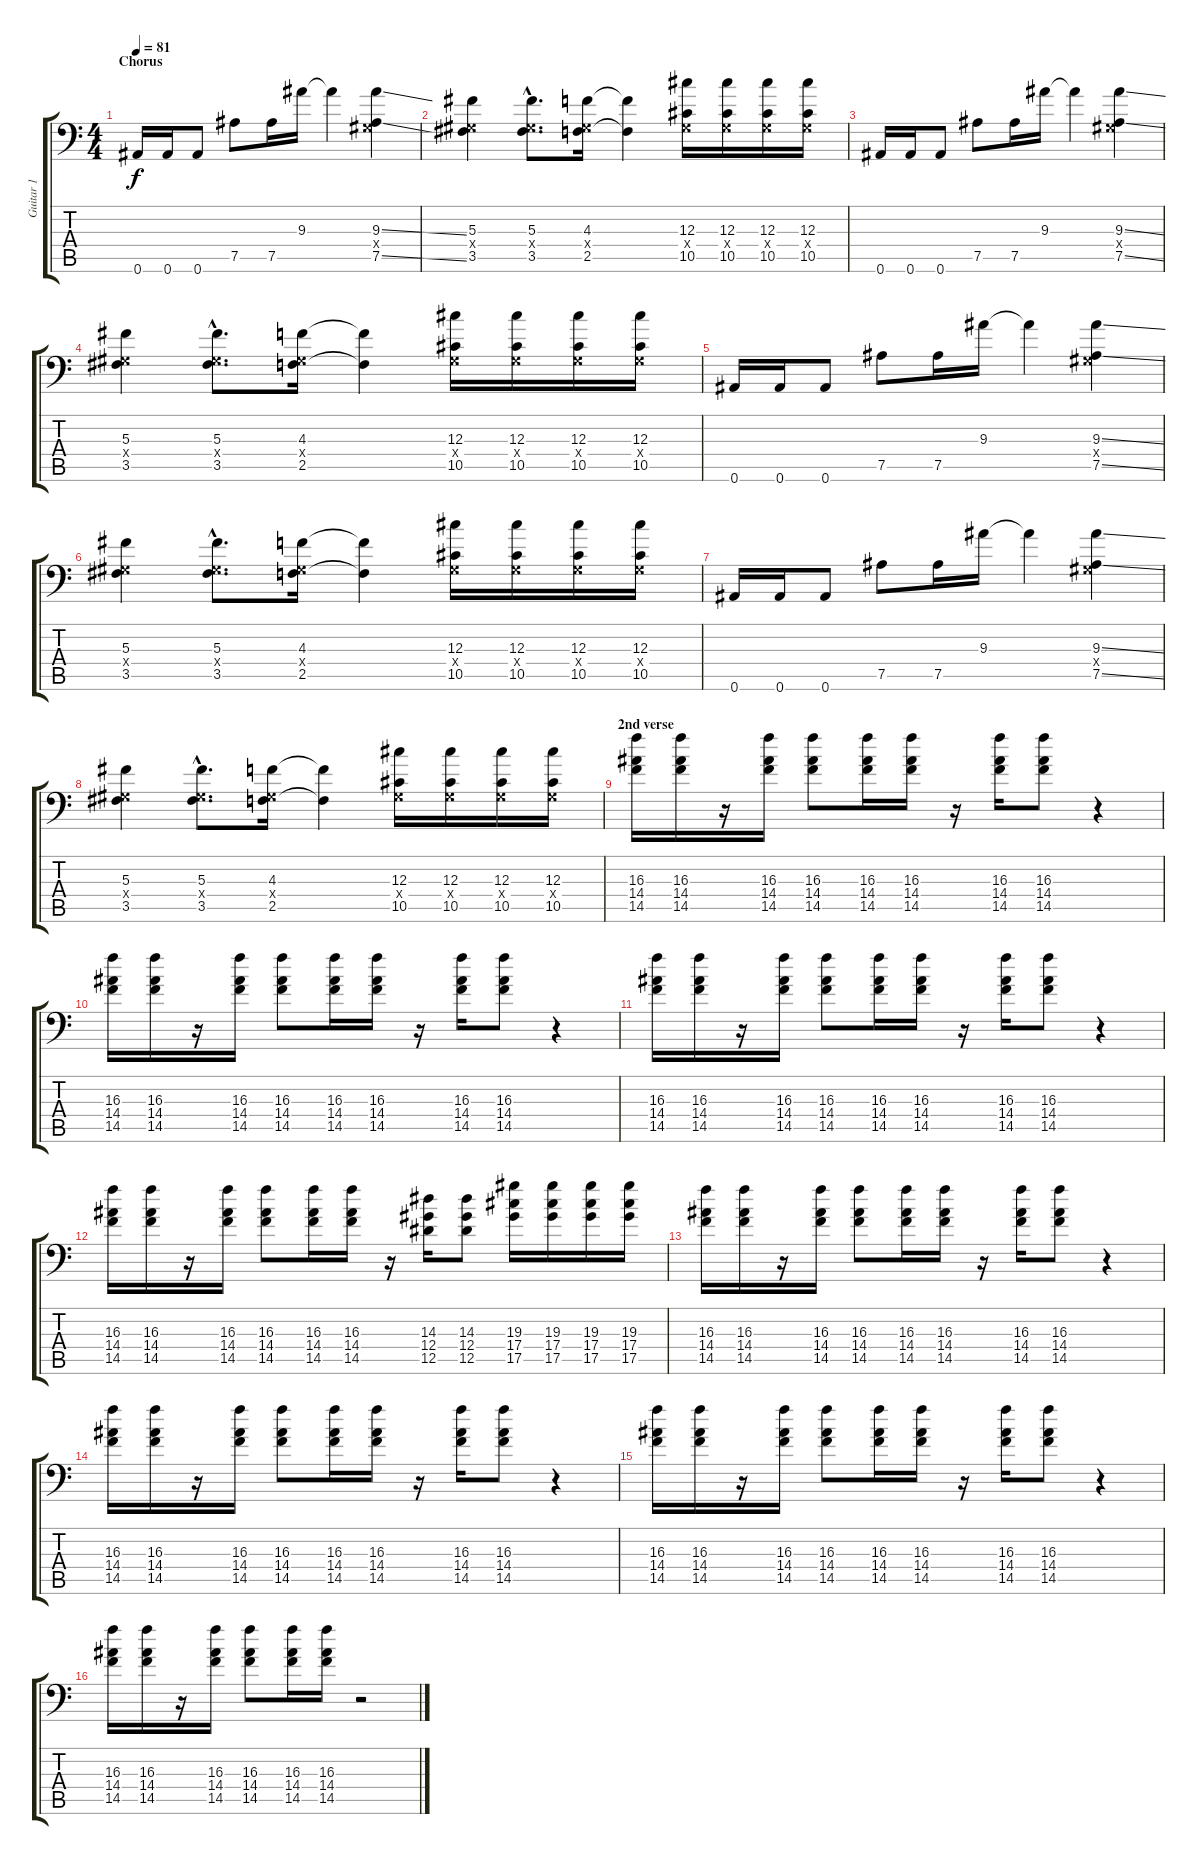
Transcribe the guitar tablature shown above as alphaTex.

\track ("Guitar 1" "Guitar 1") {instrument distortionguitar}
\staff {score tabs}
\tuning (Bb3 F3 Db3 Ab2 Eb2 Bb1) {hide}
\ts (4 4)
\section ("" "Chorus")
\tempo 81
\clef f4
\ks c
0.6.16{dy f} 0.6.16 0.6.8 7.5.8 7.5.16 9.3.16 9.3{t}.4 (9.3{ss} 0.4{x} 7.5{ss}).4 |
(5.3 0.4{x} 3.5).4 (5.3{hac} 0.4{hac x} 3.5{hac}).8{d} (4.3 0.4{x} 2.5).16 (4.3{t} 2.5{t}).4 (12.3 0.4{x} 10.5).16 (12.3 0.4{x} 10.5).16 (12.3 0.4{x} 10.5).16 (12.3 0.4{x} 10.5).16 |
0.6.16 0.6.16 0.6.8 7.5.8 7.5.16 9.3.16 9.3{t}.4 (9.3{ss} 0.4{x} 7.5{ss}).4 |
(5.3 0.4{x} 3.5).4 (5.3{hac} 0.4{hac x} 3.5{hac}).8{d} (4.3 0.4{x} 2.5).16 (4.3{t} 2.5{t}).4 (12.3 0.4{x} 10.5).16 (12.3 0.4{x} 10.5).16 (12.3 0.4{x} 10.5).16 (12.3 0.4{x} 10.5).16 |
0.6.16 0.6.16 0.6.8 7.5.8 7.5.16 9.3.16 9.3{t}.4 (9.3{ss} 0.4{x} 7.5{ss}).4 |
(5.3 0.4{x} 3.5).4 (5.3{hac} 0.4{hac x} 3.5{hac}).8{d} (4.3 0.4{x} 2.5).16 (4.3{t} 2.5{t}).4 (12.3 0.4{x} 10.5).16 (12.3 0.4{x} 10.5).16 (12.3 0.4{x} 10.5).16 (12.3 0.4{x} 10.5).16 |
0.6.16 0.6.16 0.6.8 7.5.8 7.5.16 9.3.16 9.3{t}.4 (9.3{ss} 0.4{x} 7.5{ss}).4 |
(5.3 0.4{x} 3.5).4 (5.3{hac} 0.4{hac x} 3.5{hac}).8{d} (4.3 0.4{x} 2.5).16 (4.3{t} 2.5{t}).4 (12.3 0.4{x} 10.5).16 (12.3 0.4{x} 10.5).16 (12.3 0.4{x} 10.5).16 (12.3 0.4{x} 10.5).16 |
\section ("" "2nd verse")
(16.3 14.4 14.5).16 (16.3 14.4 14.5).16 r.16 (16.3 14.4 14.5).16 (16.3 14.4 14.5).8 (16.3 14.4 14.5).16 (16.3 14.4 14.5).16 r.16 (16.3 14.4 14.5).16 (16.3 14.4 14.5).8 r.4 |
(16.3 14.4 14.5).16 (16.3 14.4 14.5).16 r.16 (16.3 14.4 14.5).16 (16.3 14.4 14.5).8 (16.3 14.4 14.5).16 (16.3 14.4 14.5).16 r.16 (16.3 14.4 14.5).16 (16.3 14.4 14.5).8 r.4 |
(16.3 14.4 14.5).16 (16.3 14.4 14.5).16 r.16 (16.3 14.4 14.5).16 (16.3 14.4 14.5).8 (16.3 14.4 14.5).16 (16.3 14.4 14.5).16 r.16 (16.3 14.4 14.5).16 (16.3 14.4 14.5).8 r.4 |
(16.3 14.4 14.5).16 (16.3 14.4 14.5).16 r.16 (16.3 14.4 14.5).16 (16.3 14.4 14.5).8 (16.3 14.4 14.5).16 (16.3 14.4 14.5).16 r.16 (14.3 12.4 12.5).16 (14.3 12.4 12.5).8 (19.3 17.4 17.5).16 (19.3 17.4 17.5).16 (19.3 17.4 17.5).16 (19.3 17.4 17.5).16 |
(16.3 14.4 14.5).16 (16.3 14.4 14.5).16 r.16 (16.3 14.4 14.5).16 (16.3 14.4 14.5).8 (16.3 14.4 14.5).16 (16.3 14.4 14.5).16 r.16 (16.3 14.4 14.5).16 (16.3 14.4 14.5).8 r.4 |
(16.3 14.4 14.5).16 (16.3 14.4 14.5).16 r.16 (16.3 14.4 14.5).16 (16.3 14.4 14.5).8 (16.3 14.4 14.5).16 (16.3 14.4 14.5).16 r.16 (16.3 14.4 14.5).16 (16.3 14.4 14.5).8 r.4 |
(16.3 14.4 14.5).16 (16.3 14.4 14.5).16 r.16 (16.3 14.4 14.5).16 (16.3 14.4 14.5).8 (16.3 14.4 14.5).16 (16.3 14.4 14.5).16 r.16 (16.3 14.4 14.5).16 (16.3 14.4 14.5).8 r.4 |
(16.3 14.4 14.5).16 (16.3 14.4 14.5).16 r.16 (16.3 14.4 14.5).16 (16.3 14.4 14.5).8 (16.3 14.4 14.5).16 (16.3 14.4 14.5).16 r.2
